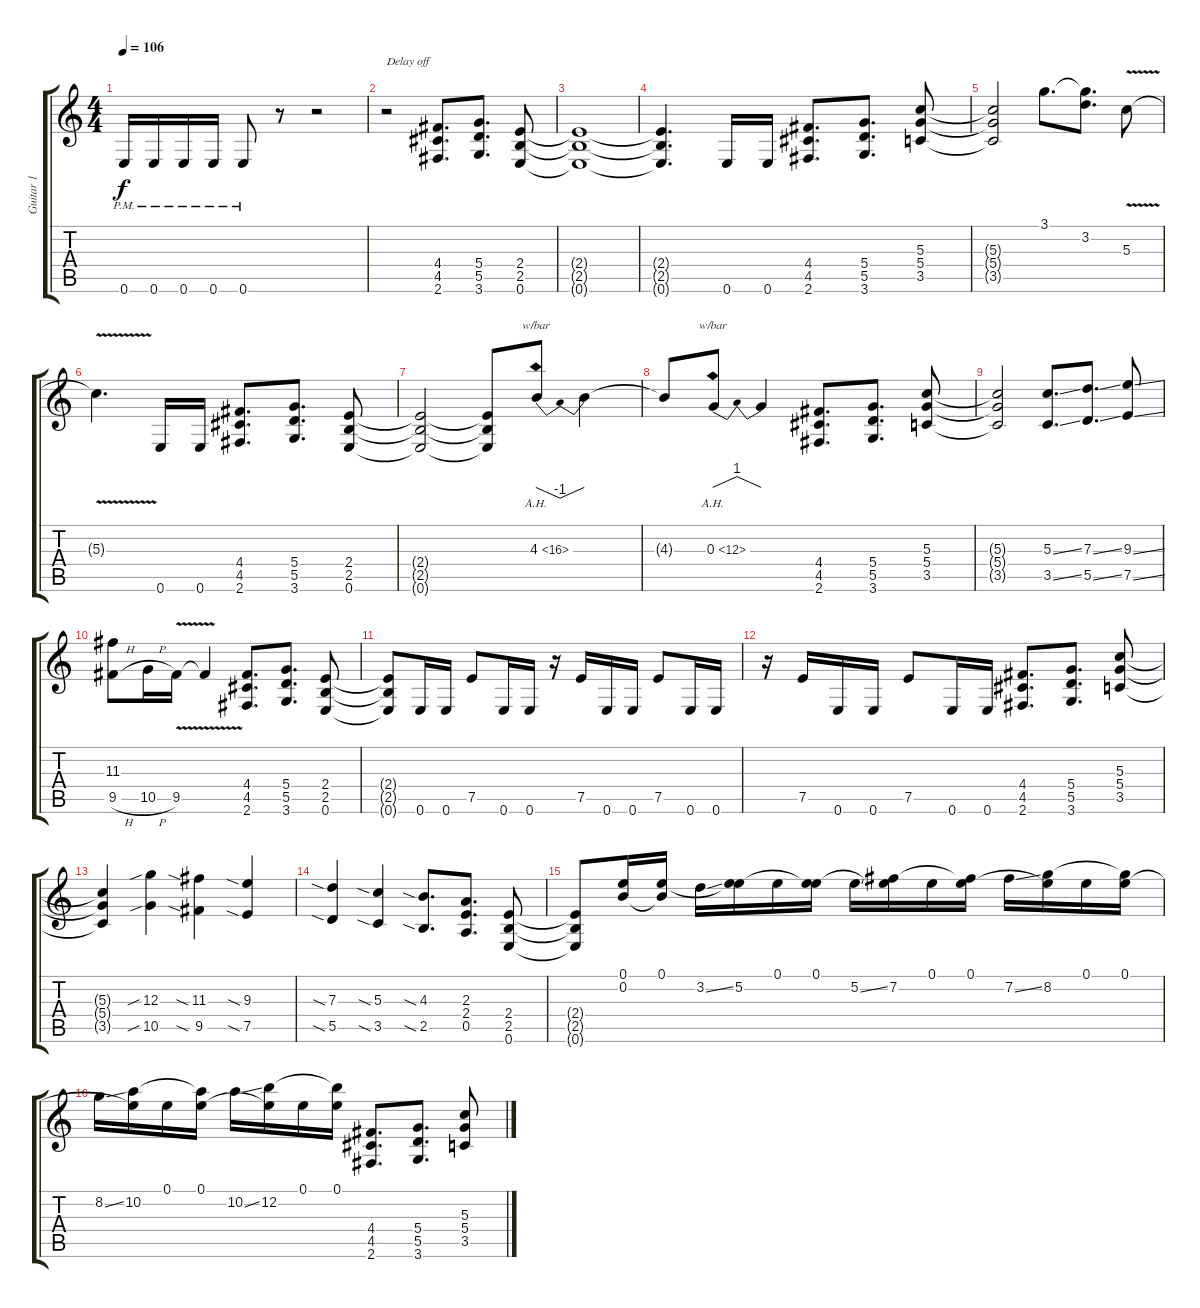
\track ("Guitar 1" "Guitar 1") {instrument overdrivenguitar}
\staff {score tabs}
\tuning (E4 B3 G3 D3 A2 E2) {hide}
\ts (4 4)
\tempo 106
\clef g2
\ks c
0.6{pm}.16{dy f} 0.6{pm}.16 0.6{pm}.16 0.6{pm}.16 0.6{pm}.8 r.8 r.2 |
r.2{txt "Delay off"} (4.4 4.5 2.6).8{d} (5.4 5.5 3.6).8{d} (2.4 2.5 0.6).8 |
(2.4{t} 2.5{t} 0.6{t}).1 |
(2.4{t} 2.5{t} 0.6{t}).4{d} 0.6.16 0.6.16 (4.4 4.5 2.6).8{d} (5.4 5.5 3.6).8{d} (5.3 5.4 3.5).8 |
(5.3{t} 5.4{t} 3.5{t}).2 3.1.8{d} (3.1{t} 3.2).8{d} 5.3{v}.8 |
5.3{t}.4{d} 0.6.16 0.6.16 (4.4 4.5 2.6).8{d} (5.4 5.5 3.6).8{d} (2.4 2.5 0.6).8 |
(2.4{t} 2.5{t} 0.6{t}).2 (2.4{t} 2.5{t} 0.6{t}).8 4.3{ah 12}.8{tbe (dip default 0 0 30 -4 60 0)} 4.3{t}.4 |
4.3{t}.8 0.3{ah 12}.8{tbe (dip default 0 0 45 4 60 0)} 0.3{t}.4 (4.4 4.5 2.6).8{d} (5.4 5.5 3.6).8{d} (5.3 5.4 3.5).8 |
(5.3{t} 5.4{t} 3.5{t}).2 (5.3{ss} 3.5{ss}).8{d} (7.3{ss} 5.5{ss}).8{d} (9.3{ss} 7.5{ss}).8 |
(11.3 9.5{h}).8 10.5{h}.16 9.5{v}.16 9.5{t}.4 (4.4 4.5 2.6).8{d} (5.4 5.5 3.6).8{d} (2.4 2.5 0.6).8 |
(2.4{t} 2.5{t} 0.6{t}).8 0.6.16 0.6.16 7.5.8 0.6.16 0.6.16 r.16 7.5.16 0.6.16 0.6.16 7.5.8 0.6.16 0.6.16 |
r.16 7.5.16 0.6.16 0.6.16 7.5.8 0.6.16 0.6.16 (4.4 4.5 2.6).8{d} (5.4 5.5 3.6).8{d} (5.3 5.4 3.5).8 |
(5.3{t} 5.4{t} 3.5{t}).4 (12.3{sib} 10.5{sib}).4 (11.3{sia} 9.5{sia}).4 (9.3{sia} 7.5{sia}).4 |
(7.3{sia} 5.5{sia}).4 (5.3{sia} 3.5{sia}).4 (4.3{sia} 2.5{sia}).8{d} (2.3 2.4 0.5).8{d} (2.4 2.5 0.6).8 |
(2.4{t} 2.5{t} 0.6{t}).8 (0.1 0.2).16 (0.1 0.2{t}).16 3.2{ss}.16 (0.1{t} 5.2).16 0.1.16 (0.1 5.2{t}).16 5.2{ss}.16 (0.1{t} 7.2).16 0.1.16 (0.1 7.2{t}).16 7.2{ss}.16 (0.1{t} 8.2).16 0.1.16 (0.1 8.2{t}).16 |
8.2{ss}.16 (0.1{t} 10.2).16 0.1.16 (0.1 10.2{t}).16 10.2{ss}.16 (0.1{t} 12.2).16 0.1.16 (0.1 12.2{t}).16 (4.4 4.5 2.6).8{d} (5.4 5.5 3.6).8{d} (5.3 5.4 3.5).8
